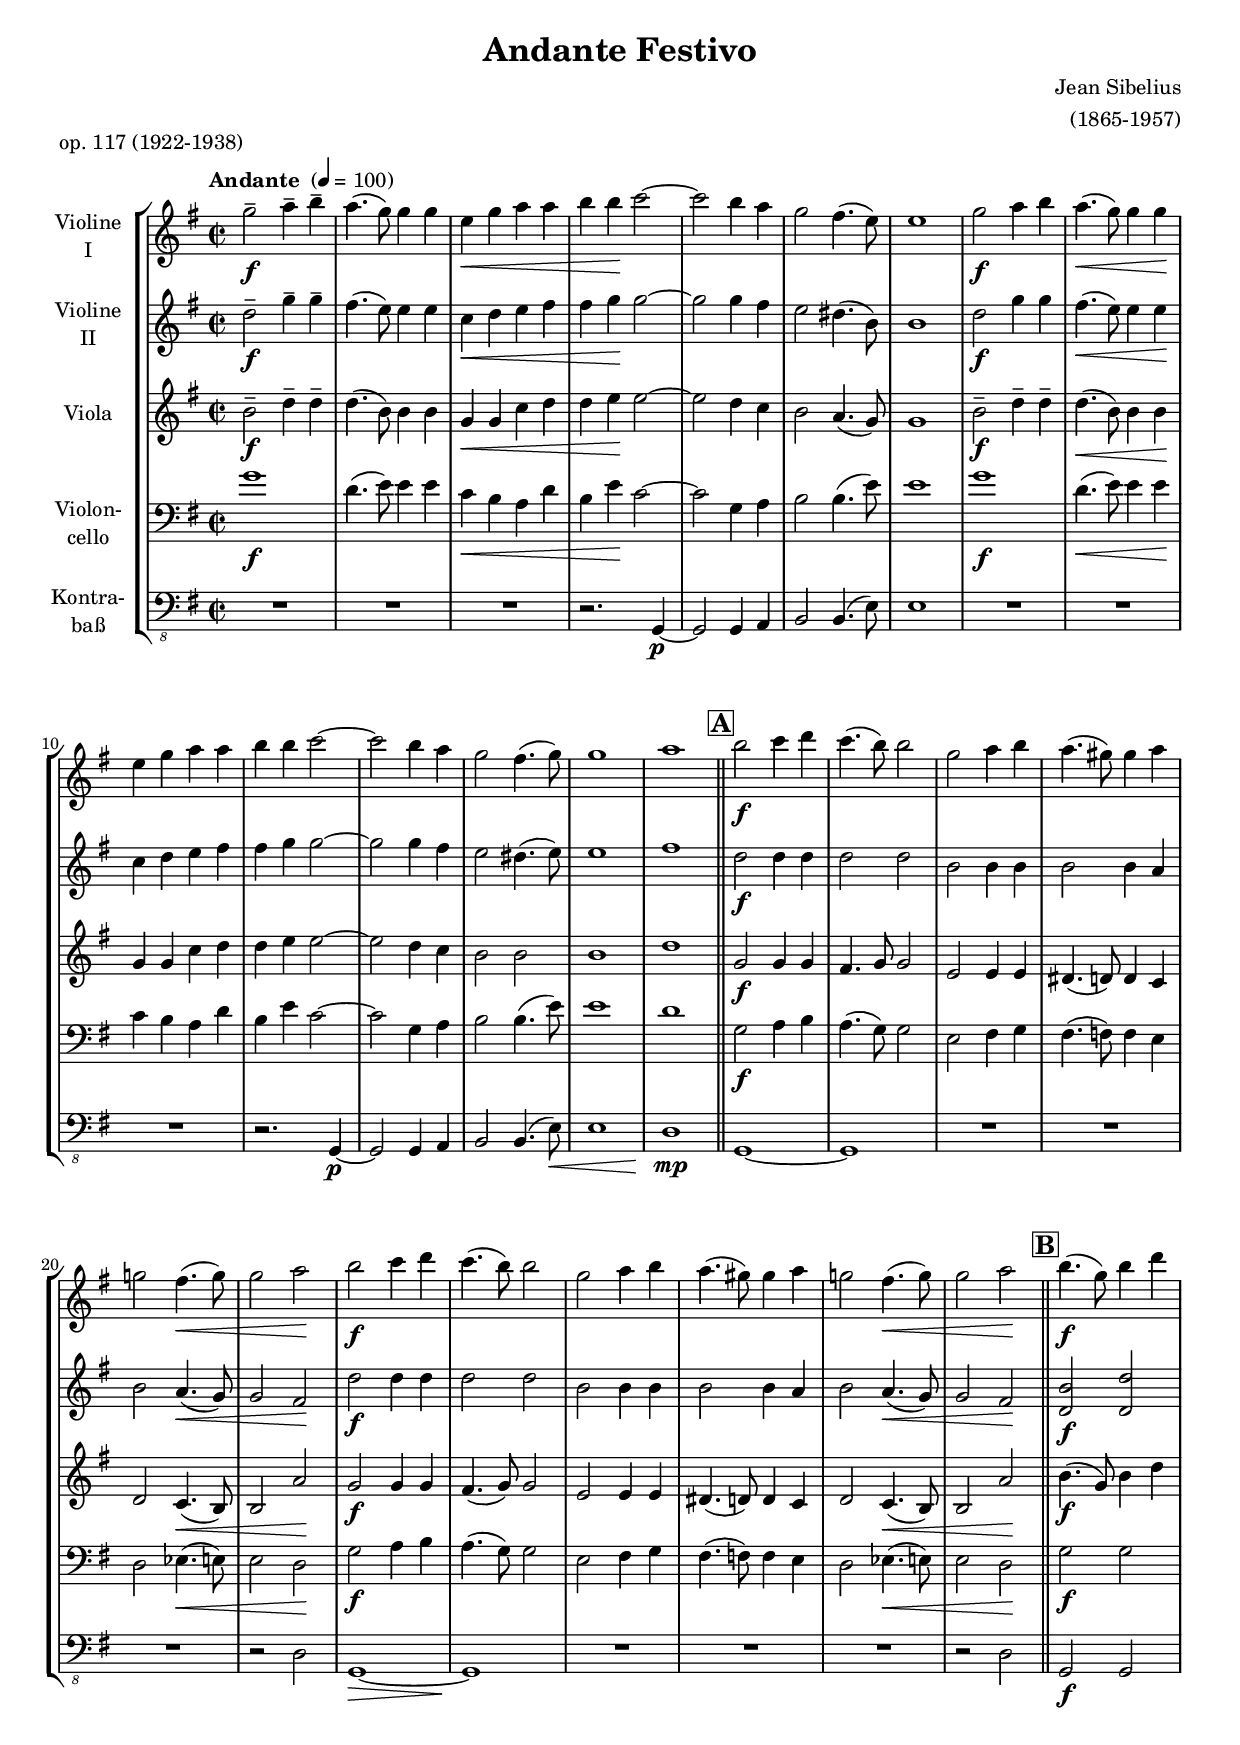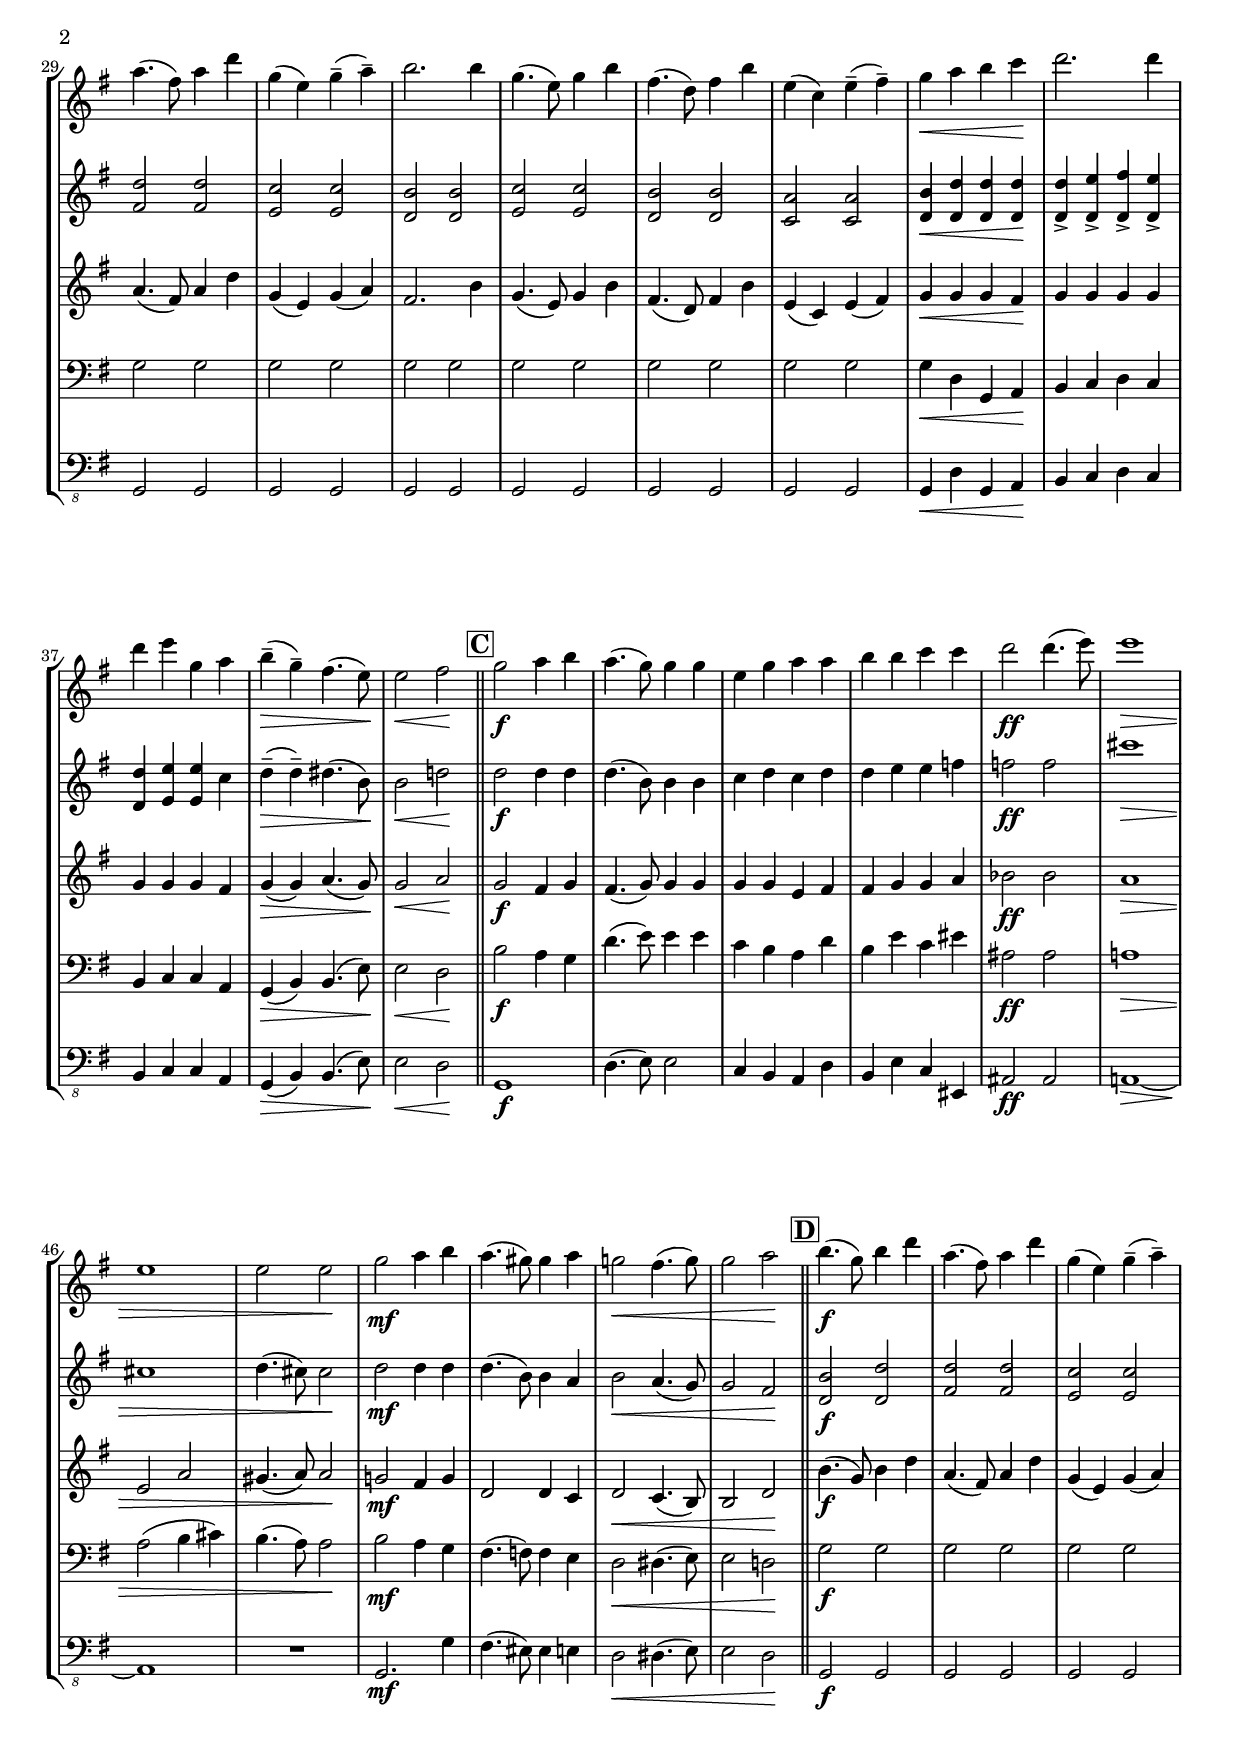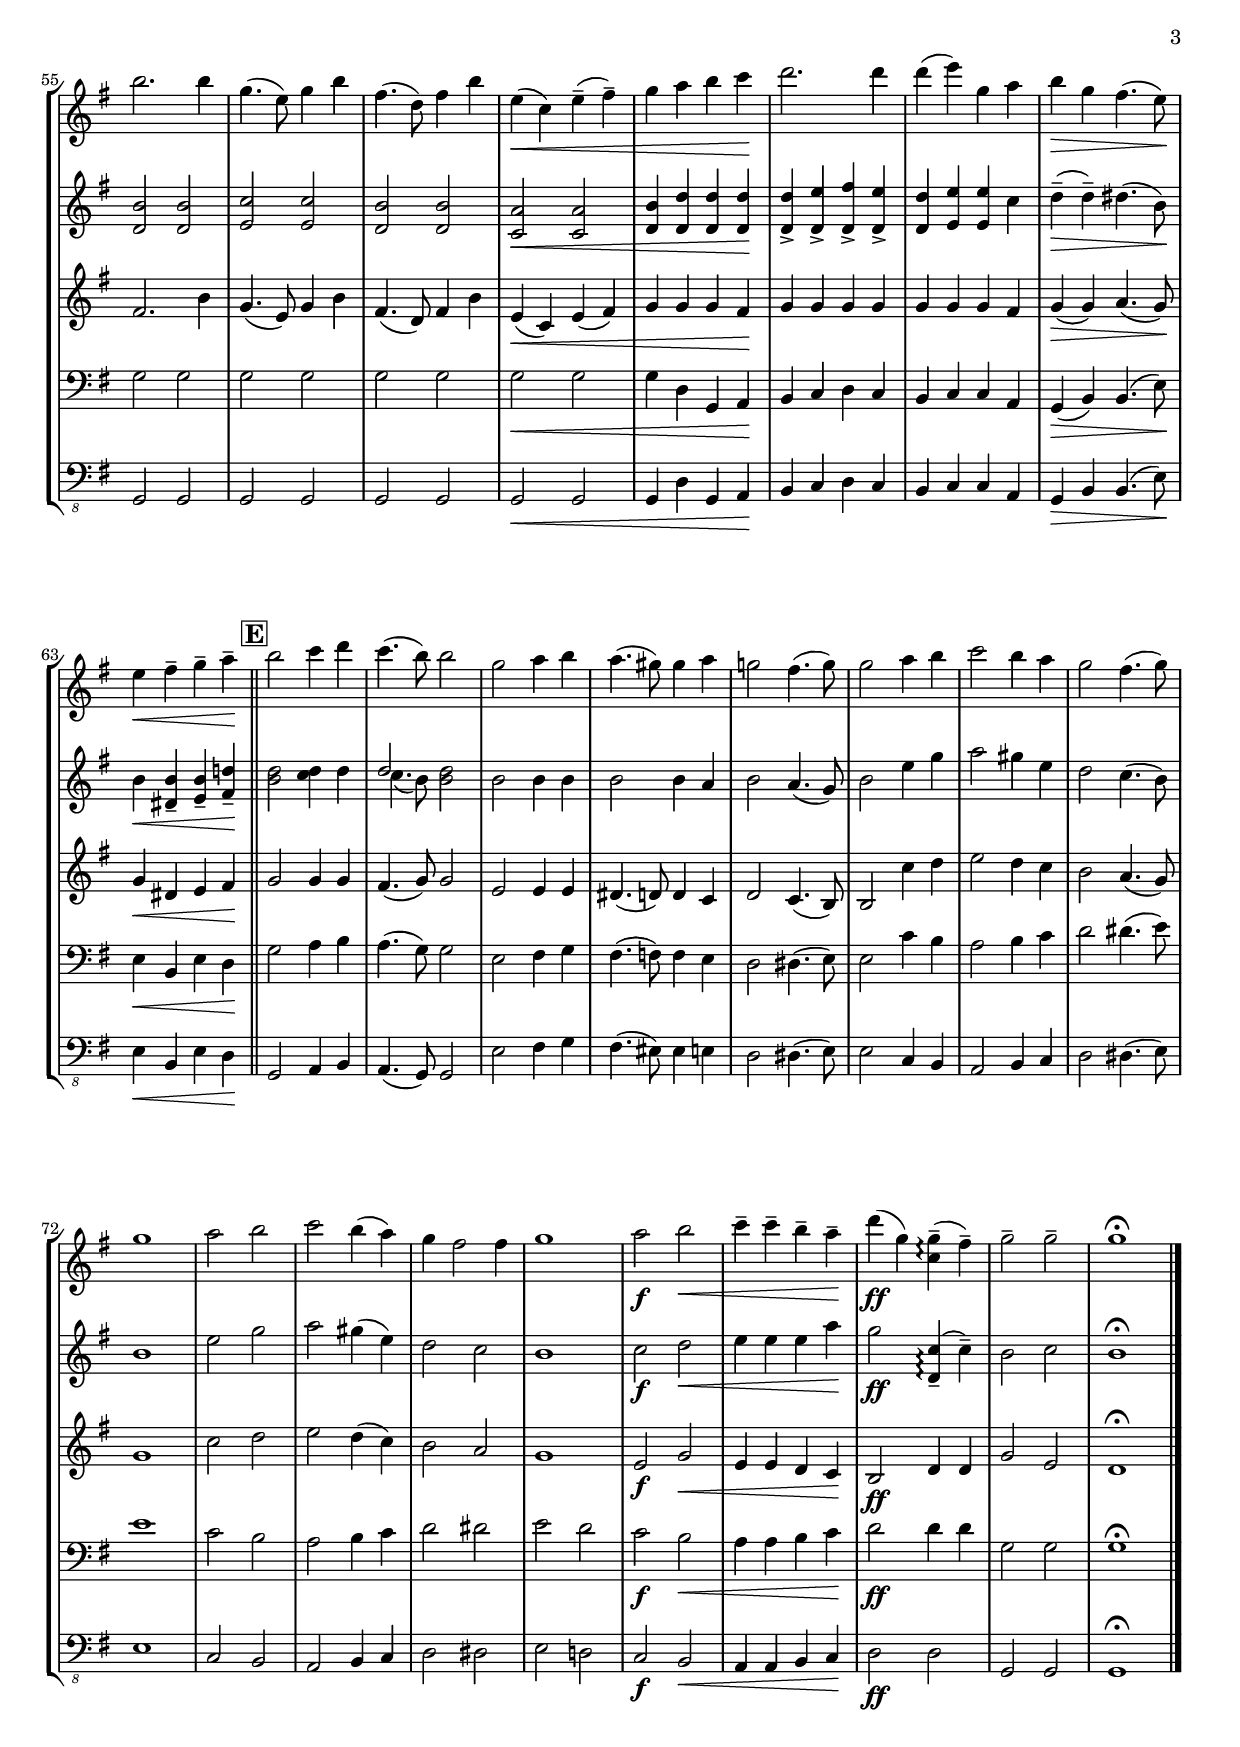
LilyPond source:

\version "2.18.2"
\include "deutsch.ly"
  
#(set-global-staff-size 18)

\header {
  title     = "Andante Festivo"
  composer  = "Jean Sibelius"
  arranger  = "(1865-1957)"
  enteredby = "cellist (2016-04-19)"
  piece     = "op. 117 (1922-1938)"
}

voiceconsts = {
  \key g \major
  \time 2/2
%  \numericTimeSignature
  \compressFullBarRests
  \tempo "Andante " 4=100
}

%minstr = "harpsichord"
mihi = "string ensemble 1"
%minstr = "accordion"
miba = "bassoon"
milo = "drawbar organ"

boxa = { \bar "||" \mark \markup \box \bold "A" }
boxb = { \bar "||" \mark \markup \box \bold "B" }
boxc = { \bar "||" \mark \markup \box \bold "C" }
boxd = { \bar "||" \mark \markup \box \bold "D" }
boxe = { \bar "||" \mark \markup \box \bold "E" }

va = \relative c''' {
  \voiceconsts
  \clef "treble"

  g2--\f a4-- h--
  a4.( g8) g4 g
  e\< g a a
  h h\! c2~
  c h4 a
  g2 fis4.( e8)
  e1
  g2\f a4 h
  a4.(\< g8) g4 g\!

  e g a a
  h h c2~
  c h4 a
  g2 fis4.( g8)
  g1
  a \boxa
  h2\f c4 d
  c4.( h8) h2
  g a4 h
  a4.( gis8) gis4 a

  g!2 fis4.(\< g8)
  g2 a\!
  h\f c4 d
  c4.( h8) h2
  g a4 h
  a4.( gis8) gis4 a
  g!2 fis4.(\< g8)
  g2 a\! \boxb
  h4.(\f g8) h4 d

  a4.( fis8) a4 d
  g,( e) g(-- a)--
  h2. h4
  g4.( e8) g4 h
  fis4.( d8) fis4 h
  e,( c) e(-- fis)--
  g\< a h c\!
  d2. d4

  d e g, a
  h4(--\> g)-- fis4.( e8)\!
  e2\< fis\! \boxc
  g\f a4 h
  a4.( g8) g4 g
  e g a a
  h h c c
  d2\ff d4.( e8)
  e1\>

  e,
  e2 e\!
  g\mf a4 h
  a4.( gis8) gis4 a
  g!2\< fis4.( g8)
  g2 a\! \boxd
  h4.(\f g8) h4 d
  a4.( fis8) a4 d
  g,( e) g(-- a)--

  h2. h4
  g4.( e8) g4 h
  fis4.( d8) fis4 h
  e,(\< c) e(-- fis)--
  g a h c\!
  d2. d4
  d( e) g, a
  h\> g fis4.( e8)\!

  e4\< fis-- g-- a--\! \boxe
  h2 c4 d
  c4.( h8) h2
  g a4 h
  a4.( gis8) gis4 a
  g!2 fis4.( g8)
  g2 a4 h
  c2 h4 a
  g2 fis4.( g8)

  g1
  a2 h
  c h4( a)
  g fis2 fis4
  g1
  a2\f h\<
  c4-- c-- h-- a--\!
  d(\ff g,) <c, g'>(--\arpeggio fis)--
  g2-- g--
  g1\fermata \bar "|."
}

vb = \relative c'' {
  \voiceconsts
  \clef "treble"

  d2--\f g4-- g--
  fis4.( e8) e4 e
  c\< d e fis
  fis g\! g2~
  g g4 fis
  e2 dis4.( h8)
  h1
  d2\f g4 g
  fis4.(\< e8) e4 e\!

  c d e fis
  fis g g2~
  g g4 fis
  e2 dis4.( e8)
  e1
  fis \boxa
  d2\f d4 d
  d2 d
  h h4 h
  h2 h4 a

  h2 a4.(\< g8)
  g2 fis\!
  d'\f d4 d
  d2 d
  h h4 h
  h2 h4 a
  h2 a4.(\< g8)
  g2 fis\! \boxb
  <d h'>\f <d d'>

  <fis d'> <fis d'>
  <e c'> <e c'>
  <d h'> <d h'>
  <e c'> <e c'>
  <d h'> <d h'>
  <c a'> <c a'>
  <d h'>4\< <d d'> <d d'> <d d'>\!
  <d d'>-> <d e'>-> <d fis'>-> <d e'>->

  <d d'> <e e'> <e e'> c'
  d(--\> d)-- dis4.( h8)\!
  h2\< d!\! \boxc
  d\f d4 d
  d4.( h8) h4 h
  c d c d
  d e e f
  f2\ff f
  cis'1\>

  cis,
  d4.( cis8) cis2\!
  d\mf d4 d
  d4.( h8) h4 a
  h2\< a4.( g8)
  g2 fis\! \boxd
  <d h'>\f <d d'>
  <fis d'> <fis d'>
  <e c'> <e c'>

  <d h'> <d h'>
  <e c'> <e c'>
  <d h'> <d h'>
  <c a'>\< <c a'>
  <d h'>4 <d d'> <d d'> <d d'>\!
  <d d'>-> <d e'>-> <d fis'>-> <d e'>->
  <d d'> <e e'> <e e'> c'
  d4(--\> d)-- dis4.( h8)\!

  h4\< <dis, h'>-- <e h'>-- <fis d'!>--\! \boxe
  <h d>2 <c d>4 d
  << d2 \\ { c4.( h8) } >> <h d>2
  h h4 h
  h2 h4 a
  h2 a4.( g8)
  h2 e4 g
  a2 gis4 e
  d2 c4.( h8)

  h1
  e2 g
  a gis4( e)
  d2 c
  h1
  c2\f d\<
  e4 e e a\!
  g2\ff <d, c'>4(--\arpeggio c')--
  h2 c
  h1\fermata \bar "|."
}

vc = \relative c'' {
  \voiceconsts
  \clef "treble"

  h2--\f d4-- d--
  d4.( h8) h4 h
  g\< g c d
  d e\! e2~
  e d4 c
  h2 a4.( g8)
  g1
  h2--\f d4-- d--
  d4.(\< h8) h4 h\!

  g g c d
  d e e2~
  e d4 c
  h2 h
  h1
  d \boxa
  g,2\f g4 g
  fis4. g8 g2
  e e4 e
  dis4.( d8) d4 c

  d2 c4.(\< h8)
  h2 a'\!
  g\f g4 g
  fis4.( g8) g2
  e e4 e
  dis4.( d8) d4 c
  d2 c4.(\< h8)
  h2 a'\! \boxb
  h4.(\f g8) h4 d

  a4.( fis8) a4 d
  g,( e) g( a)
  fis2. h4
  g4.( e8) g4 h
  fis4.( d8) fis4 h
  e,( c) e( fis)
  g\< g g fis\!
  g g g g

  g g g fis
  g(\> g) a4.( g8)\!
  g2\< a\!
  g\f fis4 g
  fis4.( g8) g4 g
  g g e fis
  fis g g a
  b2\ff b
  a1\>

  e2 a
  gis4.( a8) a2\!
  g!\mf fis4 g
  d2 d4 c
  d2\< c4.( h8)
  h2 d\! \boxd
  h'4.(\f g8) h4 d
  a4.( fis8) a4 d
  g,( e) g( a)

  fis2. h4
  g4.( e8) g4 h
  fis4.( d8) fis4 h
  e,(\< c) e( fis)
  g g g fis\!
  g g g g
  g g g fis
  g(\> g) a4.( g8)\!

  g4\< dis e fis\! \boxe
  g2 g4 g
  fis4.( g8) g2
  e e4 e
  dis4.( d8) d4 c
  d2 c4.( h8)
  h2 c'4 d
  e2 d4 c
  h2 a4.( g8)

  g1
  c2 d
  e d4( c)
  h2 a
  g1
  e2\f g\<
  e4 e d c\!
  h2\ff d4 d
  g2 e
  d1\fermata \bar "|."
}

vd = \relative c'' {
  \voiceconsts
  \clef "bass"

  g1\f
  d4.( e8) e4 e
  c\< h a d
  h e\! c2~
  c g4 a
  h2 h4.( e8)
  e1
  g\f
  d4.(\< e8) e4 e\!

  c h a d
  h e c2~
  c g4 a
  h2 h4.( e8)
  e1
  d \boxa
  g,2\f a4 h
  a4.( g8) g2
  e fis4 g
  fis4.( f8) f4 e

  d2 es4.(\< e8)
  e2 d\!
  g\f a4 h
  a4.( g8) g2
  e fis4 g
  fis4.( f8) f4 e
  d2 es4.(\< e8)
  e2 d\! \boxb
  g\f g

  g g
  g g
  g g
  g g
  g g
  g g
  g4\< d g, a\!
  h c d c

  h c c a
  g(\> h) h4.( e8)\!
  e2\< d\! \boxc
  h'\f a4 g
  d'4.( e8) e4 e
  c h a d
  h e c eis
  ais,2\ff ais
  a!1\>

  a2( h4 cis)
  h4.( a8) a2\!
  h\mf a4 g
  fis4.( f8) f4 e
  d2\< dis4.( e8)
  e2 d!\! \boxd
  g2\f g
  g g
  g g

  g g
  g g
  g g
  g\< g
  g4 d g, a\!
  h c d c
  h c c a
  g(\> h) h4.( e8)\!

  e4\< h e d\! \boxe
  g2 a4 h
  a4.( g8) g2
  e fis4 g
  fis4.( f8) f4 e
  d2 dis4.( e8)
  e2 c'4 h
  a2 h4 c
  d2 dis4.( e8)

  e1
  c2 h
  a h4 c
  d2 dis
  e d
  c\f h\<
  a4 a h c\!
  d2\ff d4 d
  g,2 g
  g1\fermata \bar "|."
}

ve = \relative c, {
  \voiceconsts
  \clef "bass_8"

  R1*3
  r2. g4~\p
  g2 g4 a
  h2 h4.( e8)
  e1

  R1*3
  r2. g,4~\p
  g2 g4 a
  h2 h4.( e8)\<
  e1
  d\!\mp \boxa
  g,~
  g
  
  R1*3
  r2 d'
  g,1~\>
  g\!
  R1*3
  r2 d' \boxb
  g,\f g

  g g
  g g
  g g
  g g
  g g
  g g
  g4\< d' g, a\!
  h c d c

  h c c a
  g(\> h) h4.( e8)\!
  e2\< d\! \boxc
  g,1\f
  d'4.( e8) e2
  c4 h a d
  h e c eis,
  ais2\ff ais
  a!1~\>

  a\!
  R1
  g2.\mf g'4
  fis4.( eis8) eis4 e
  d2\< dis4.( e8)
  e2 d\! \boxd
  g,\f g
  g g
  g g

  g g
  g g
  g g
  g\< g
  g4 d' g, a\!
  h c d c
  h c c a
  g\> h h4.( e8)\!

  e4\< h e d\! \boxe
  g,2 a4 h
  a4.( g8) g2
  e' fis4 g
  fis4.( eis8) eis4 e
  d2 dis4.( e8)
  e2 c4 h
  a2 h4 c
  d2 dis4.( e8)

  e1
  c2 h
  a h4 c
  d2 dis
  e d!
  c\f h\<
  a4 a h c\!
  d2\ff d
  g, g
  g1\fermata \bar "|."
}


music = \new StaffGroup <<
      \new Staff {
	\set Staff.midiInstrument = \mihi
	\set Staff.instrumentName = \markup \center-column { "Violine" "I" }
	\transpose g g { \va }
      }

      \new Staff {
	\set Staff.midiInstrument = \mihi
	\set Staff.instrumentName = \markup \center-column { "Violine" "II" }
	\transpose g g { \vb }
      }
      
      \new Staff {
	\set Staff.midiInstrument = \miba
	\set Staff.instrumentName = \markup \center-column { "Viola" }
	\transpose g g { \vc }
      }

      \new Staff {
	\set Staff.midiInstrument = \miba
	\set Staff.instrumentName = \markup \center-column { "Violon-" "cello" }
	\transpose g g { \vd }
      }

      \new Staff {
	\set Staff.midiInstrument = \milo
	\set Staff.instrumentName = \markup \center-column { "Kontra-" "baß" }
	\transpose g g { \ve }
      }
>>

\book {
  \score {
    \music
    \layout {}
  }

  \score {
    \unfoldRepeats \music

    \midi {
      \context {
        \Score
      }
    }
  }
}
